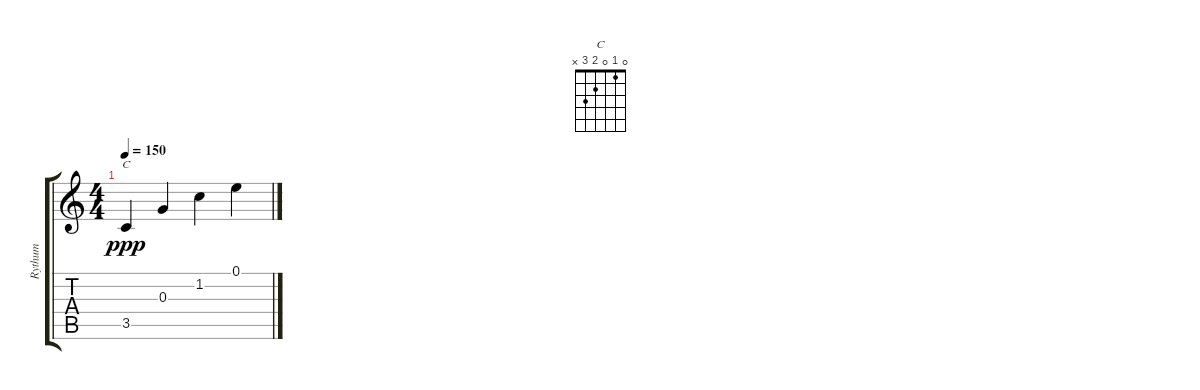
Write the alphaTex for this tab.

\track ("Rythum" "Rythum") {instrument acousticguitarnylon}
\staff {score tabs}
\tuning (E4 B3 G3 D3 A2 E2) {hide}
\chord ("C" 0 1 0 2 3 x)
\ts (4 4)
\tempo 150
\clef g2
\ks c
3.5.4{ch "C" dy ppp} 0.3.4 1.2.4 0.1.4
